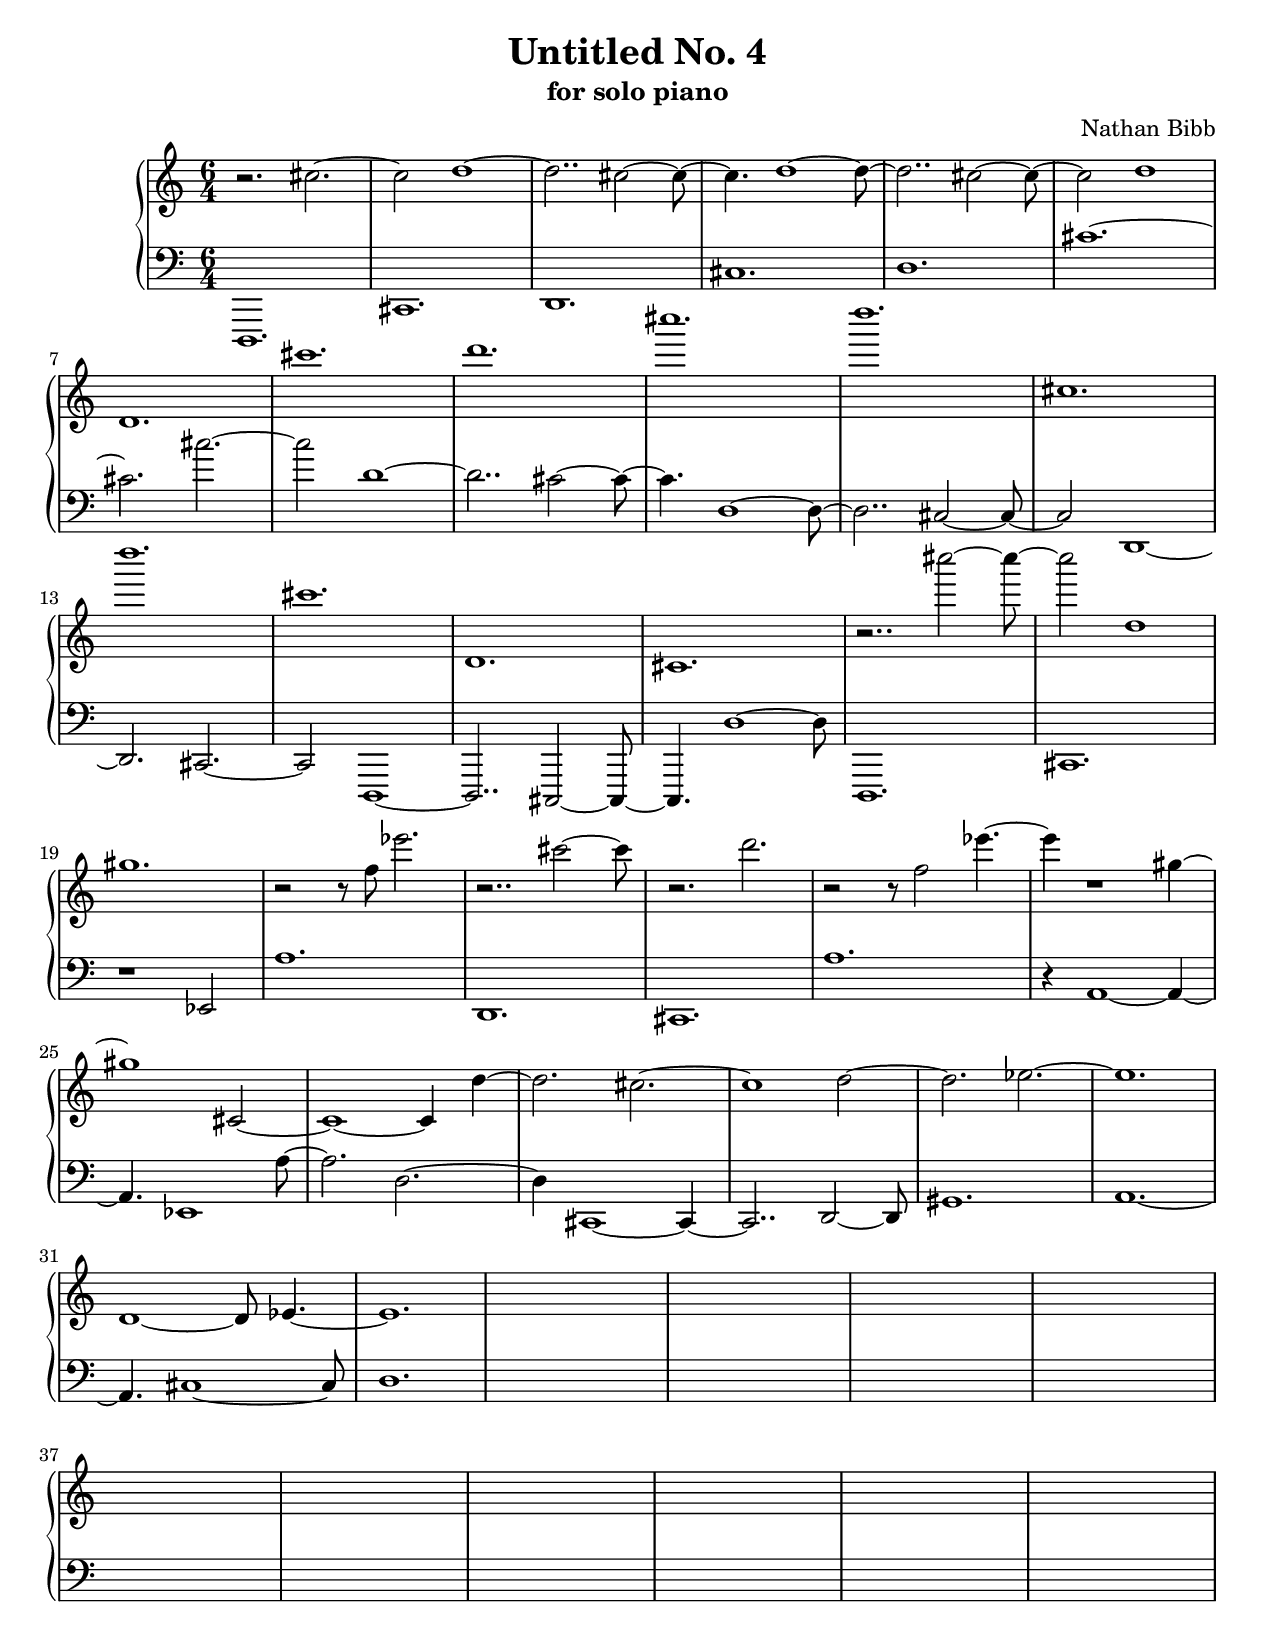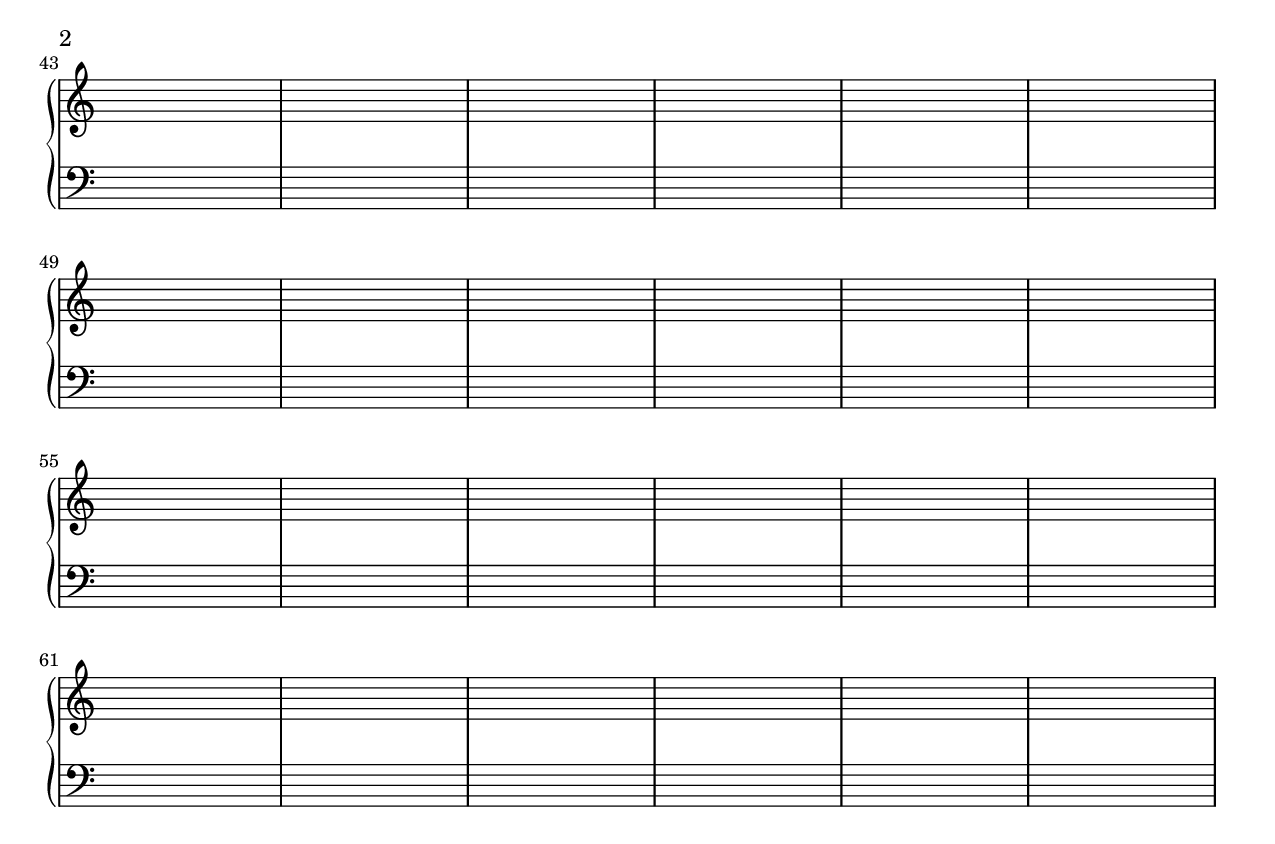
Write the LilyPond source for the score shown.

\version "2.12.0"
\header {
  title = "Untitled No. 4"
  subtitle = "for solo piano"
  composer = "Nathan Bibb"
}
\include "english.ly"
\paper {
 #(set-paper-size "letter")
}
upper =  {
  \clef treble
  \time 6/4
  % 1 - 6
  r2. cs''2. ~	|  
  cs''2 d''1 ~	|
  d''2.. cs''2 ~ cs''8 ~	|  
  cs''4. d''1 ~ d''8 ~	|
  d''2.. cs''2 ~ cs''8 ~	|  
  cs''2 d''1	|
  \break
  % 7 - 12
  d'1.	|
  cs'''1.	|
  d'''1.	|
  cs''''1.	|
  d''''1.	|
  cs''1.	|
  \break
  % 13 - 18
  d''''1.	|
  cs'''1.	|
  d'1.	|
  cs'1.	|
  r2.. cs''''2 ~ cs''''8 ~	|
  cs''''2 d''1	|
  \break
  % 19 - 24
  gs''1.	|
  r2 r8 f''8 ef'''2.	|
  r2.. cs'''2 ~ cs'''8	|  
  r2. d'''2.	|
  r2 r8 f''2 ef'''4. ~	|
  ef'''4 r1 gs''4 ~	|
  \break
  % 25 - 30
  gs''1 cs'2 ~	|
  cs'1 ~ cs'4 d''4 ~	|
  d''2.	cs''2. ~	|
  cs''1 d''2 ~	|
  d''2. ef''2. ~	|
  ef''1.
  \break
  % 31 - 36
  d'1 ~ d'8 ef'4. ~	|
  ef'1.	|
  s1.	|
  s1.	|
  s1.	|
  s1.	|
  \break
  % 37 - 42
  s1.	|
  s1.	|
  s1.	|
  s1.	|
  s1.	|
  s1.	|
  \break
  % 43 - 48
  s1.	|
  s1.	|
  s1.	|
  s1.	|
  s1.	|
  s1.	|
  \break
  % 49 - 54
  s1.	|
  s1.	|
  s1.	|
  s1.	|
  s1.	|
  s1.	|
  \break
  % 55 - 60
  s1.	|
  s1.	|
  s1.	|
  s1.	|
  s1.	|
  s1.	|
  \break
  % 61 - 66
  s1.	|
  s1.	|
  s1.	|
  s1.	|
  s1.	|
  s1.	|
  \break
}
lower = {
  \clef bass
  \time 6/4
  % 1 - 6
  d,,1.	|
  cs,1.	|
  d,1.	|
  cs1.	|
  d1.	|
  cs'1. ~	|
  \break
  % 7 - 12
  cs'2. cs''2. ~	|  
  cs''2 d'1 ~	|
  d'2.. cs'2 ~ cs'8 ~	|  
  cs'4. d1 ~ d8 ~	|
  d2.. cs2 ~ cs8 ~	|  
  cs2 d,1 ~	|
  \break
  % 13 - 18
  d,2. cs,2. ~	|  
  cs,2 d,,1 ~	|
  d,,2.. cs,,2 ~ cs,,8 ~	|  
  cs,,4. d1 ~ d8	|
  d,,1.	|
  cs,1.	|
  \break
  % 19 - 24
  r1 ef,2	|
  a1.	|
  d,1.	|
  cs,1.	|
  a1.	|
  r4 a,1 ~ a,4 ~	|
  \break
  % 25 - 30
  a,4.  ef,1 a8 ~	|
  a2. d2. ~	|
  d4 cs,1 ~ cs,4 ~	|
  cs,2.. d,2 ~ d,8	|
  gs,1.	|
  a,1. ~	|
  \break
  % 31 - 36
  a,4. cs1 ~ cs8	|
  d1.	|
  s1.	|
  s1.	|
  s1.	|
  s1.	|
  \break
  % 37 - 42
  s1.	|
  s1.	|
  s1.	|
  s1.	|
  s1.	|
  s1.	|
  \break
  % 43 - 48
  s1.	|
  s1.	|
  s1.	|
  s1.	|
  s1.	|
  s1.	|
  \break
  % 49 - 54
  s1.	|
  s1.	|
  s1.	|
  s1.	|
  s1.	|
  s1.	|
  \break
  % 55 - 60
  s1.	|
  s1.	|
  s1.	|
  s1.	|
  s1.	|
  s1.	|
  \break
  % 61 - 66
  s1.	|
  s1.	|
  s1.	|
  s1.	|
  s1.	|
  s1.	|
  \break
}
\score {
	\new PianoStaff <<
	\new Staff = "upper" \upper
	\new Staff = "lower" \lower
	>>
	\layout { }
}
\score {
	\unfoldRepeats {
		\new PianoStaff <<
		\set PianoStaff.instrumentName = #"Piano  "
		\new Staff = "upper" \upper
		\new Staff = "lower" \lower
		>>
	}
	\midi { 
	 	\context {
			\Score
			tempoWholesPerMinute = #(ly:make-moment 111 8)
			}
	}
}

%{
sol = {
	<<  { d8	cs'1 ~ cs'8 } \\ { s2	gs'''8.	d''8.	cs''4.	} >>	|
	<<  { a,8.	ef'1 ~ ef'16 } \\ { s2	gs'''4	d''8	cs''4.	} >>	|
	<<  { d8	cs'1 ~ cs'8 } \\ { s2	gs'''8.	d''8.	cs''4.	} >>	|
	<<  { a,8.	ef'2... \times 2/3 { ef'16. cs'16. }  } \\ { s2	gs'''4	d''8	cs''4.	} >>	|
	<<  { d8	cs'1 ~ cs'8 } \\ { s2	gs'''8.	d''8.	cs''4.	} >>	|
	<<  { a,8.	ef'1 ~ ef'16 } \\ { s2	gs'''4	d''8	cs''4.	} >>	|
	
	\time 6/4
	r1.

	\time 6/4
	\repeat volta 3 {
	a'4	fs''4	ds''1	|
	g,,4	d'4	cs'''1	|
	}
}

OLD THEME DIVIDED INTO TWO STAVES BELOW
UPPER
\time 5/4
r1 r4 	|
r1	r8	\times 2/3 { ef'16.	cs'16. }	|
r1 r4	|
r2 gs'''8. d''8. cs''4.	|
r2 gs'''4 d''8 cs''4.	|
r2 gs'''8. d''8. cs''4	\times 2/3 { ef'16. cs'16. }	|
r2 gs'''4 d''8 cs''4.	|
r2 gs'''8. d''8. cs''4	\times 2/3 { ef'16. cs'16. }	|
r2 gs'''8. d''8. cs''4.	|
r2 gs'''4 d''8 cs''4.	|

LOWER
  \time 5/4
d8. cs'1 ~ cs'16	|
a,4 ef'1	|
d8 cs'1 ~ cs'8	|
a,4 ef'1	|
d8. cs'1 ~ cs'16	|
a,8. ef'1 ~ ef'16	|
d8 cs'1 ~ cs'8	|
a,8. ef'1 ~ ef'16	|
d8 cs'1 ~ cs'8	|
a,8. ef'1 ~ ef'16	|


%}
